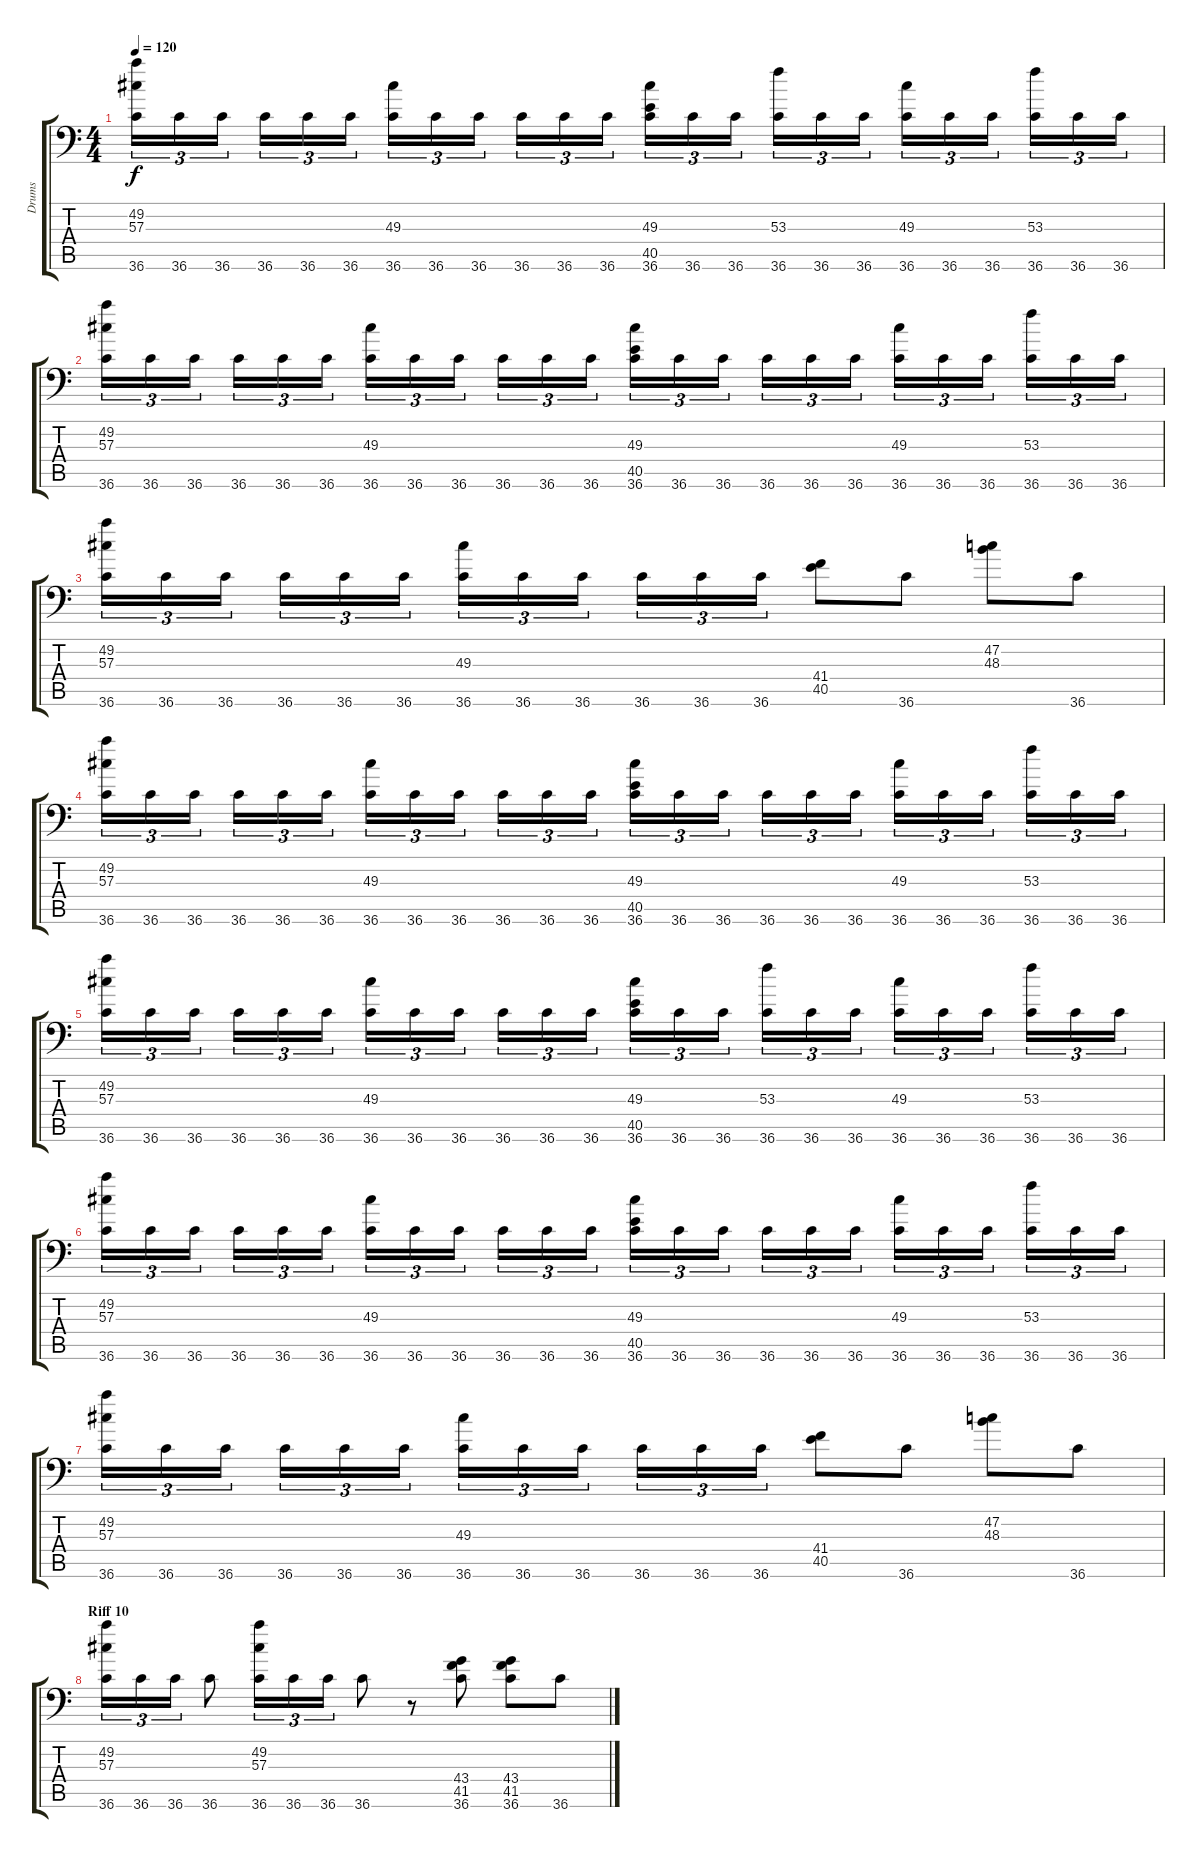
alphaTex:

\track ("Drums" "Drums") {instrument acousticgrandpiano}
\staff {score tabs}
\tuning (C-1 C-1 C-1 C-1 C-1 C-1) {hide}
\ts (4 4)
\tempo 120
\clef f4
\ks c
(49.2 57.3 36.6).16{tu (3 2) dy f} 36.6.16{tu (3 2)} 36.6.16{tu (3 2)} 36.6.16{tu (3 2)} 36.6.16{tu (3 2)} 36.6.16{tu (3 2)} (49.3 36.6).16{tu (3 2)} 36.6.16{tu (3 2)} 36.6.16{tu (3 2)} 36.6.16{tu (3 2)} 36.6.16{tu (3 2)} 36.6.16{tu (3 2)} (49.3 40.5 36.6).16{tu (3 2)} 36.6.16{tu (3 2)} 36.6.16{tu (3 2)} (53.3 36.6).16{tu (3 2)} 36.6.16{tu (3 2)} 36.6.16{tu (3 2)} (49.3 36.6).16{tu (3 2)} 36.6.16{tu (3 2)} 36.6.16{tu (3 2)} (53.3 36.6).16{tu (3 2)} 36.6.16{tu (3 2)} 36.6.16{tu (3 2)} |
(49.2 57.3 36.6).16{tu (3 2)} 36.6.16{tu (3 2)} 36.6.16{tu (3 2)} 36.6.16{tu (3 2)} 36.6.16{tu (3 2)} 36.6.16{tu (3 2)} (49.3 36.6).16{tu (3 2)} 36.6.16{tu (3 2)} 36.6.16{tu (3 2)} 36.6.16{tu (3 2)} 36.6.16{tu (3 2)} 36.6.16{tu (3 2)} (49.3 40.5 36.6).16{tu (3 2)} 36.6.16{tu (3 2)} 36.6.16{tu (3 2)} 36.6.16{tu (3 2)} 36.6.16{tu (3 2)} 36.6.16{tu (3 2)} (49.3 36.6).16{tu (3 2)} 36.6.16{tu (3 2)} 36.6.16{tu (3 2)} (53.3 36.6).16{tu (3 2)} 36.6.16{tu (3 2)} 36.6.16{tu (3 2)} |
(49.2 57.3 36.6).16{tu (3 2)} 36.6.16{tu (3 2)} 36.6.16{tu (3 2)} 36.6.16{tu (3 2)} 36.6.16{tu (3 2)} 36.6.16{tu (3 2)} (49.3 36.6).16{tu (3 2)} 36.6.16{tu (3 2)} 36.6.16{tu (3 2)} 36.6.16{tu (3 2)} 36.6.16{tu (3 2)} 36.6.16{tu (3 2)} (41.4 40.5).8 36.6.8 (47.2 48.3).8 36.6.8 |
(49.2 57.3 36.6).16{tu (3 2)} 36.6.16{tu (3 2)} 36.6.16{tu (3 2)} 36.6.16{tu (3 2)} 36.6.16{tu (3 2)} 36.6.16{tu (3 2)} (49.3 36.6).16{tu (3 2)} 36.6.16{tu (3 2)} 36.6.16{tu (3 2)} 36.6.16{tu (3 2)} 36.6.16{tu (3 2)} 36.6.16{tu (3 2)} (49.3 40.5 36.6).16{tu (3 2)} 36.6.16{tu (3 2)} 36.6.16{tu (3 2)} 36.6.16{tu (3 2)} 36.6.16{tu (3 2)} 36.6.16{tu (3 2)} (49.3 36.6).16{tu (3 2)} 36.6.16{tu (3 2)} 36.6.16{tu (3 2)} (53.3 36.6).16{tu (3 2)} 36.6.16{tu (3 2)} 36.6.16{tu (3 2)} |
(49.2 57.3 36.6).16{tu (3 2)} 36.6.16{tu (3 2)} 36.6.16{tu (3 2)} 36.6.16{tu (3 2)} 36.6.16{tu (3 2)} 36.6.16{tu (3 2)} (49.3 36.6).16{tu (3 2)} 36.6.16{tu (3 2)} 36.6.16{tu (3 2)} 36.6.16{tu (3 2)} 36.6.16{tu (3 2)} 36.6.16{tu (3 2)} (49.3 40.5 36.6).16{tu (3 2)} 36.6.16{tu (3 2)} 36.6.16{tu (3 2)} (53.3 36.6).16{tu (3 2)} 36.6.16{tu (3 2)} 36.6.16{tu (3 2)} (49.3 36.6).16{tu (3 2)} 36.6.16{tu (3 2)} 36.6.16{tu (3 2)} (53.3 36.6).16{tu (3 2)} 36.6.16{tu (3 2)} 36.6.16{tu (3 2)} |
(49.2 57.3 36.6).16{tu (3 2)} 36.6.16{tu (3 2)} 36.6.16{tu (3 2)} 36.6.16{tu (3 2)} 36.6.16{tu (3 2)} 36.6.16{tu (3 2)} (49.3 36.6).16{tu (3 2)} 36.6.16{tu (3 2)} 36.6.16{tu (3 2)} 36.6.16{tu (3 2)} 36.6.16{tu (3 2)} 36.6.16{tu (3 2)} (49.3 40.5 36.6).16{tu (3 2)} 36.6.16{tu (3 2)} 36.6.16{tu (3 2)} 36.6.16{tu (3 2)} 36.6.16{tu (3 2)} 36.6.16{tu (3 2)} (49.3 36.6).16{tu (3 2)} 36.6.16{tu (3 2)} 36.6.16{tu (3 2)} (53.3 36.6).16{tu (3 2)} 36.6.16{tu (3 2)} 36.6.16{tu (3 2)} |
(49.2 57.3 36.6).16{tu (3 2)} 36.6.16{tu (3 2)} 36.6.16{tu (3 2)} 36.6.16{tu (3 2)} 36.6.16{tu (3 2)} 36.6.16{tu (3 2)} (49.3 36.6).16{tu (3 2)} 36.6.16{tu (3 2)} 36.6.16{tu (3 2)} 36.6.16{tu (3 2)} 36.6.16{tu (3 2)} 36.6.16{tu (3 2)} (41.4 40.5).8 36.6.8 (47.2 48.3).8 36.6.8 |
\section ("" "Riff 10")
(49.2 57.3 36.6).16{tu (3 2)} 36.6.16{tu (3 2)} 36.6.16{tu (3 2)} 36.6.8 (49.2 57.3 36.6).16{tu (3 2)} 36.6.16{tu (3 2)} 36.6.16{tu (3 2)} 36.6.8 r.8 (43.4 41.5 36.6).8 (43.4 41.5 36.6).8 36.6.8
